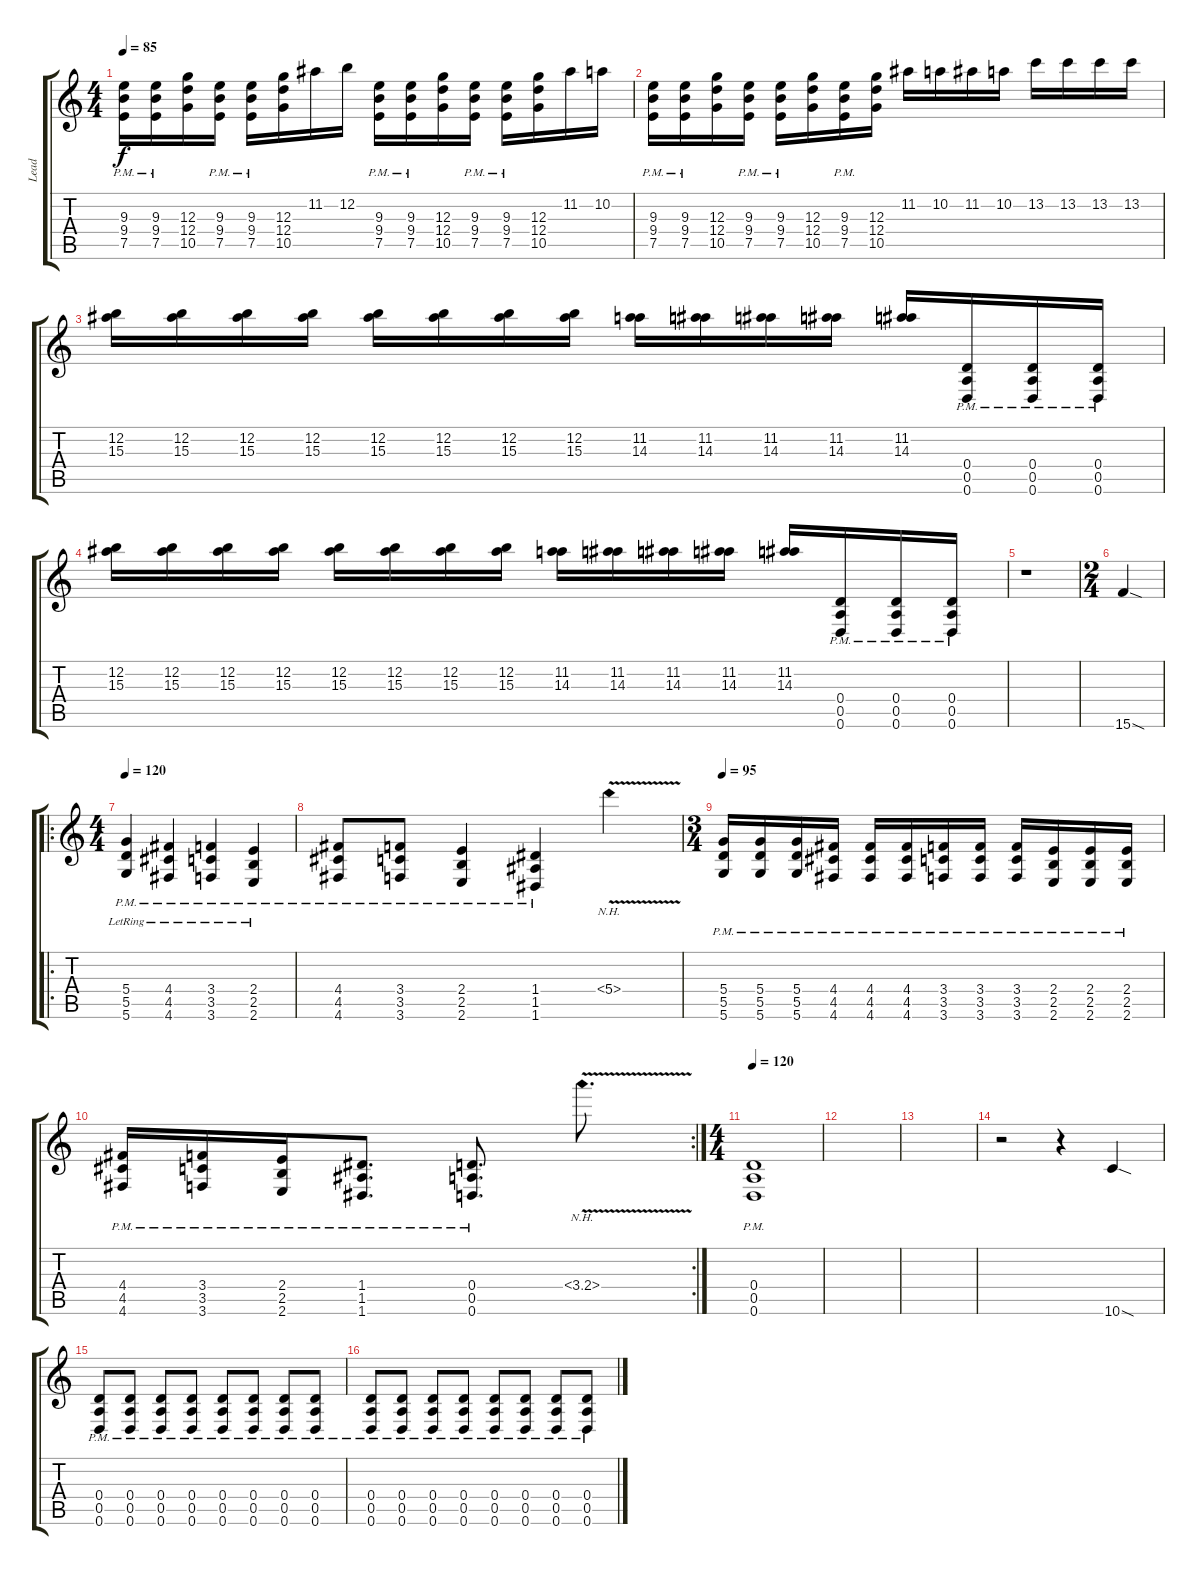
\track ("Lead" "Lead") {instrument overdrivenguitar}
\staff {score tabs}
\tuning (E4 B3 G3 D3 A2 D2) {hide}
\ts (4 4)
\tempo 85
\clef g2
\ks c
(9.3{pm} 9.4{pm} 7.5{pm}).16{dy f} (9.3{pm} 9.4{pm} 7.5{pm}).16 (12.3 12.4 10.5).16 (9.3{pm} 9.4{pm} 7.5{pm}).16 (9.3{pm} 9.4{pm} 7.5{pm}).16 (12.3 12.4 10.5).16 11.2.16 12.2.16 (9.3{pm} 9.4{pm} 7.5{pm}).16 (9.3{pm} 9.4{pm} 7.5{pm}).16 (12.3 12.4 10.5).16 (9.3{pm} 9.4{pm} 7.5{pm}).16 (9.3{pm} 9.4{pm} 7.5{pm}).16 (12.3 12.4 10.5).16 11.2.16 10.2.16 |
(9.3{pm} 9.4{pm} 7.5{pm}).16 (9.3{pm} 9.4{pm} 7.5{pm}).16 (12.3 12.4 10.5).16 (9.3{pm} 9.4{pm} 7.5{pm}).16 (9.3{pm} 9.4{pm} 7.5{pm}).16 (12.3 12.4 10.5).16 (9.3{pm} 9.4{pm} 7.5{pm}).16 (12.3 12.4 10.5).16 11.2.16 10.2.16 11.2.16 10.2.16 13.2.16 13.2.16 13.2.16 13.2.16 |
(12.2 15.3).16 (12.2 15.3).16 (12.2 15.3).16 (12.2 15.3).16 (12.2 15.3).16 (12.2 15.3).16 (12.2 15.3).16 (12.2 15.3).16 (11.2 14.3).16 (11.2 14.3).16 (11.2 14.3).16 (11.2 14.3).16 (11.2 14.3).16 (0.4{pm} 0.5{pm} 0.6{pm}).16 (0.4{pm} 0.5{pm} 0.6{pm}).16 (0.4{pm} 0.5{pm} 0.6{pm}).16 |
(12.2 15.3).16 (12.2 15.3).16 (12.2 15.3).16 (12.2 15.3).16 (12.2 15.3).16 (12.2 15.3).16 (12.2 15.3).16 (12.2 15.3).16 (11.2 14.3).16 (11.2 14.3).16 (11.2 14.3).16 (11.2 14.3).16 (11.2 14.3).16 (0.4{pm} 0.5{pm} 0.6{pm}).16 (0.4{pm} 0.5{pm} 0.6{pm}).16 (0.4{pm} 0.5{pm} 0.6{pm}).16 |
r.1 |
\ts (2 4)
15.6{sod}.4 |
\ro
\ts (4 4)
\tempo 120
(5.4{pm lr} 5.5{pm lr} 5.6{pm lr}).4 (4.4{pm lr} 4.5{pm lr} 4.6{pm lr}).4 (3.4{pm lr} 3.5{pm lr} 3.6{pm lr}).4 (2.4{pm lr} 2.5{pm lr} 2.6{pm lr}).4 |
(4.4{pm} 4.5{pm} 4.6{pm}).8 (3.4{pm} 3.5{pm} 3.6{pm}).8 (2.4{pm} 2.5{pm} 2.6{pm}).4 (1.4{pm} 1.5{pm} 1.6{pm}).4 5.4{nh v}.4 |
\ts (3 4)
\tempo 95
(5.4{pm} 5.5{pm} 5.6{pm}).16 (5.4{pm} 5.5{pm} 5.6{pm}).16 (5.4{pm} 5.5{pm} 5.6{pm}).16 (4.4{pm} 4.5{pm} 4.6{pm}).16 (4.4{pm} 4.5{pm} 4.6{pm}).16 (4.4{pm} 4.5{pm} 4.6{pm}).16 (3.4{pm} 3.5{pm} 3.6{pm}).16 (3.4{pm} 3.5{pm} 3.6{pm}).16 (3.4{pm} 3.5{pm} 3.6{pm}).16 (2.4{pm} 2.5{pm} 2.6{pm}).16 (2.4{pm} 2.5{pm} 2.6{pm}).16 (2.4{pm} 2.5{pm} 2.6{pm}).16 |
\rc 2
(4.4{pm} 4.5{pm} 4.6{pm}).16 (3.4{pm} 3.5{pm} 3.6{pm}).16 (2.4{pm} 2.5{pm} 2.6{pm}).16 (1.4{pm} 1.5{pm} 1.6{pm}).8{d} (0.4{pm} 0.5{pm} 0.6{pm}).8{d} 3.4{nh v}.8{d} |
\ts (4 4)
\tempo 120
(0.4{pm} 0.5{pm} 0.6{pm}).1 |
|
|
r.2 r.4 10.6{sod}.4 |
(0.4{pm} 0.5{pm} 0.6{pm}).8 (0.4{pm} 0.5{pm} 0.6{pm}).8 (0.4{pm} 0.5{pm} 0.6{pm}).8 (0.4{pm} 0.5{pm} 0.6{pm}).8 (0.4{pm} 0.5{pm} 0.6{pm}).8 (0.4{pm} 0.5{pm} 0.6{pm}).8 (0.4{pm} 0.5{pm} 0.6{pm}).8 (0.4{pm} 0.5{pm} 0.6{pm}).8 |
(0.4{pm} 0.5{pm} 0.6{pm}).8 (0.4{pm} 0.5{pm} 0.6{pm}).8 (0.4{pm} 0.5{pm} 0.6{pm}).8 (0.4{pm} 0.5{pm} 0.6{pm}).8 (0.4{pm} 0.5{pm} 0.6{pm}).8 (0.4{pm} 0.5{pm} 0.6{pm}).8 (0.4{pm} 0.5{pm} 0.6{pm}).8 (0.4{pm} 0.5{pm} 0.6{pm}).8
